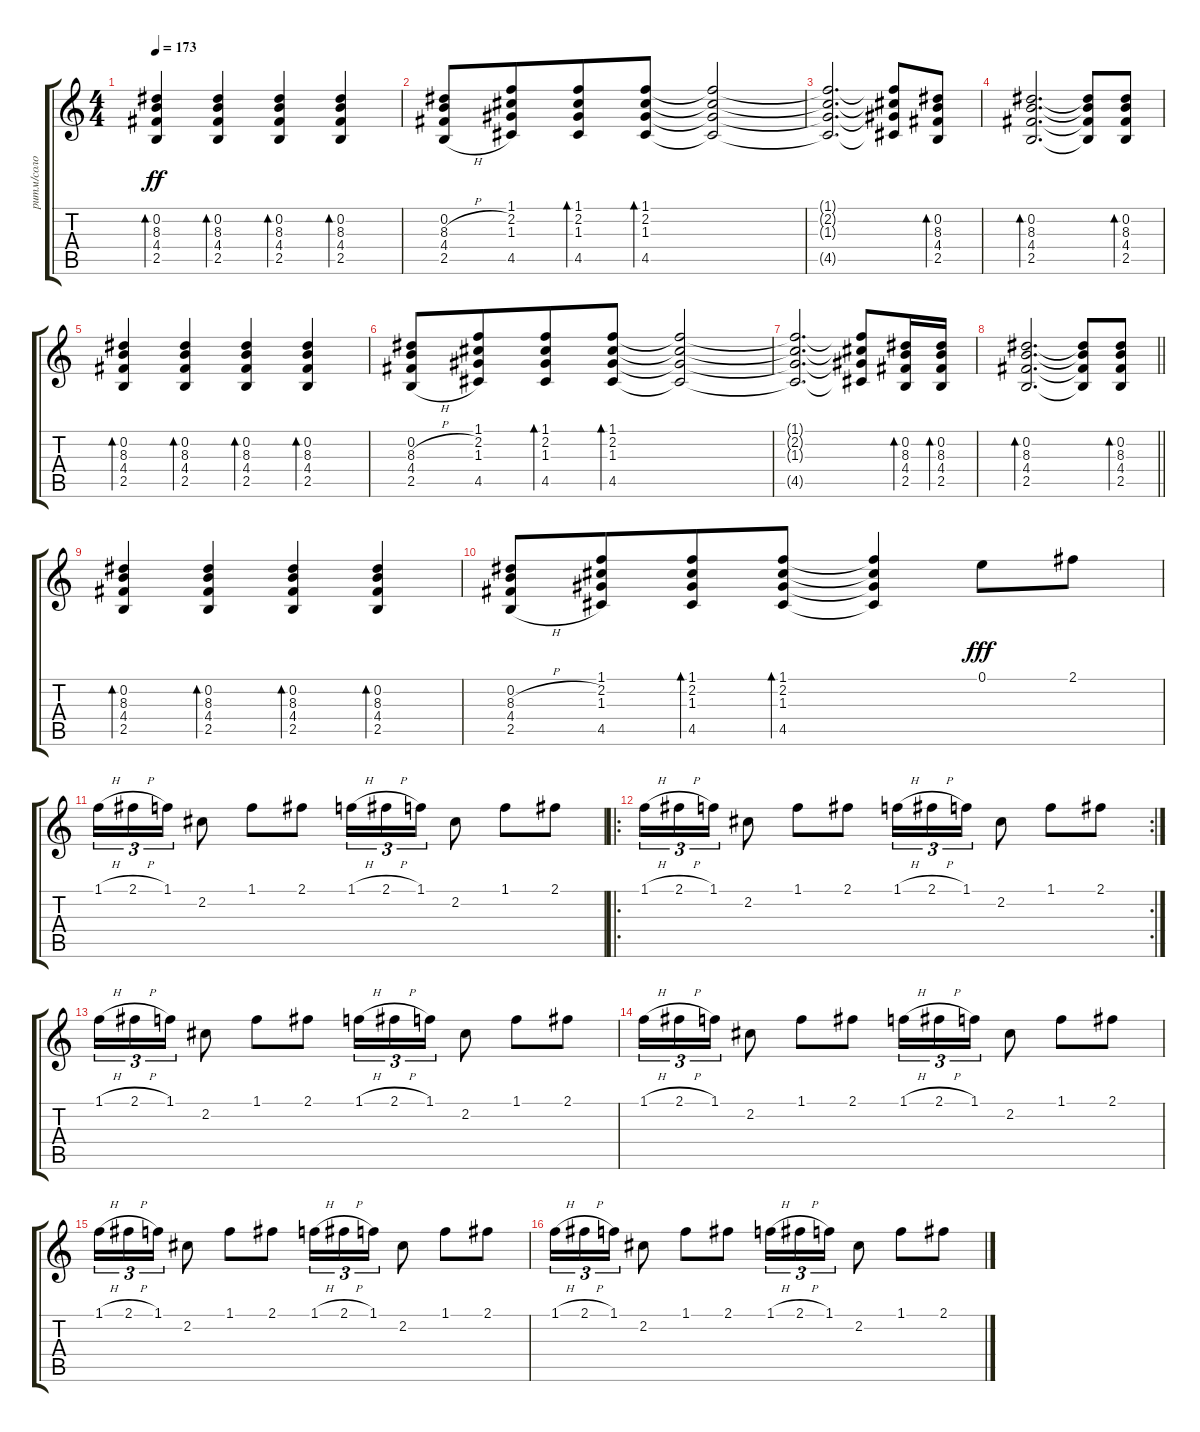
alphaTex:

\track ("ритм/соло" "ритм/соло") {instrument overdrivenguitar}
\staff {score tabs}
\tuning (E4 B3 G3 D3 A2 E2) {hide}
\ts (4 4)
\tempo 173
\clef g2
\ks aminor
(0.2 8.3 4.4 2.5).4{bd 60 dy ff} (0.2 8.3 4.4 2.5).4{bd 60} (0.2 8.3 4.4 2.5).4{bd 60} (0.2 8.3 4.4 2.5).4{bd 60} |
(0.2{h} 8.3{h} 4.4 2.5{h}).8 (1.1 2.2 1.3 4.5).8{beam merge} (1.1 2.2 1.3 4.5).8{bd 60} (1.1 2.2 1.3 4.5).8{bd 60} (1.1{t} 2.2{t} 1.3{t} 4.5{t}).2 |
(1.1{t} 2.2{t} 1.3{t} 4.5{t}).2{d} (1.1{t} 2.2{t} 1.3{t} 4.5{t}).8 (0.2 8.3 4.4 2.5).8{bd 60} |
(0.2 8.3 4.4 2.5).2{d bd 60} (0.2{t} 8.3{t} 4.4{t} 2.5{t}).8 (0.2 8.3 4.4 2.5).8{bd 60} |
(0.2 8.3 4.4 2.5).4{bd 60} (0.2 8.3 4.4 2.5).4{bd 60} (0.2 8.3 4.4 2.5).4{bd 60} (0.2 8.3 4.4 2.5).4{bd 60} |
(0.2{h} 8.3{h} 4.4 2.5{h}).8 (1.1 2.2 1.3 4.5).8{beam merge} (1.1 2.2 1.3 4.5).8{bd 60} (1.1 2.2 1.3 4.5).8{bd 60} (1.1{t} 2.2{t} 1.3{t} 4.5{t}).2 |
(1.1{t} 2.2{t} 1.3{t} 4.5{t}).2{d} (1.1{t} 2.2{t} 1.3{t} 4.5{t}).8 (0.2 8.3 4.4 2.5).16{bd 60} (0.2 8.3 4.4 2.5).16{bd 60} |
\barLineRight lightlight
(0.2 8.3 4.4 2.5).2{d bd 60} (0.2{t} 8.3{t} 4.4{t} 2.5{t}).8 (0.2 8.3 4.4 2.5).8{bd 60} |
(0.2 8.3 4.4 2.5).4{bd 60} (0.2 8.3 4.4 2.5).4{bd 60} (0.2 8.3 4.4 2.5).4{bd 60} (0.2 8.3 4.4 2.5).4{bd 60} |
(0.2{h} 8.3{h} 4.4 2.5{h}).8 (1.1 2.2 1.3 4.5).8{beam merge} (1.1 2.2 1.3 4.5).8{bd 60} (1.1 2.2 1.3 4.5).8{bd 60} (1.1{t} 2.2{t} 1.3{t} 4.5{t}).4 0.1.8{dy fff} 2.1.8 |
1.1{h}.16{tu (3 2)} 2.1{h}.16{tu (3 2)} 1.1.16{tu (3 2)} 2.2.8 1.1.8 2.1.8 1.1{h}.16{tu (3 2)} 2.1{h}.16{tu (3 2)} 1.1.16{tu (3 2)} 2.2.8 1.1.8 2.1.8 |
\ro
\rc 2
1.1{h}.16{tu (3 2)} 2.1{h}.16{tu (3 2)} 1.1.16{tu (3 2)} 2.2.8 1.1.8 2.1.8 1.1{h}.16{tu (3 2)} 2.1{h}.16{tu (3 2)} 1.1.16{tu (3 2)} 2.2.8 1.1.8 2.1.8 |
1.1{h}.16{tu (3 2)} 2.1{h}.16{tu (3 2)} 1.1.16{tu (3 2)} 2.2.8 1.1.8 2.1.8 1.1{h}.16{tu (3 2)} 2.1{h}.16{tu (3 2)} 1.1.16{tu (3 2)} 2.2.8 1.1.8 2.1.8 |
1.1{h}.16{tu (3 2)} 2.1{h}.16{tu (3 2)} 1.1.16{tu (3 2)} 2.2.8 1.1.8 2.1.8 1.1{h}.16{tu (3 2)} 2.1{h}.16{tu (3 2)} 1.1.16{tu (3 2)} 2.2.8 1.1.8 2.1.8 |
1.1{h}.16{tu (3 2)} 2.1{h}.16{tu (3 2)} 1.1.16{tu (3 2)} 2.2.8 1.1.8 2.1.8 1.1{h}.16{tu (3 2)} 2.1{h}.16{tu (3 2)} 1.1.16{tu (3 2)} 2.2.8 1.1.8 2.1.8 |
1.1{h}.16{tu (3 2)} 2.1{h}.16{tu (3 2)} 1.1.16{tu (3 2)} 2.2.8 1.1.8 2.1.8 1.1{h}.16{tu (3 2)} 2.1{h}.16{tu (3 2)} 1.1.16{tu (3 2)} 2.2.8 1.1.8 2.1.8
